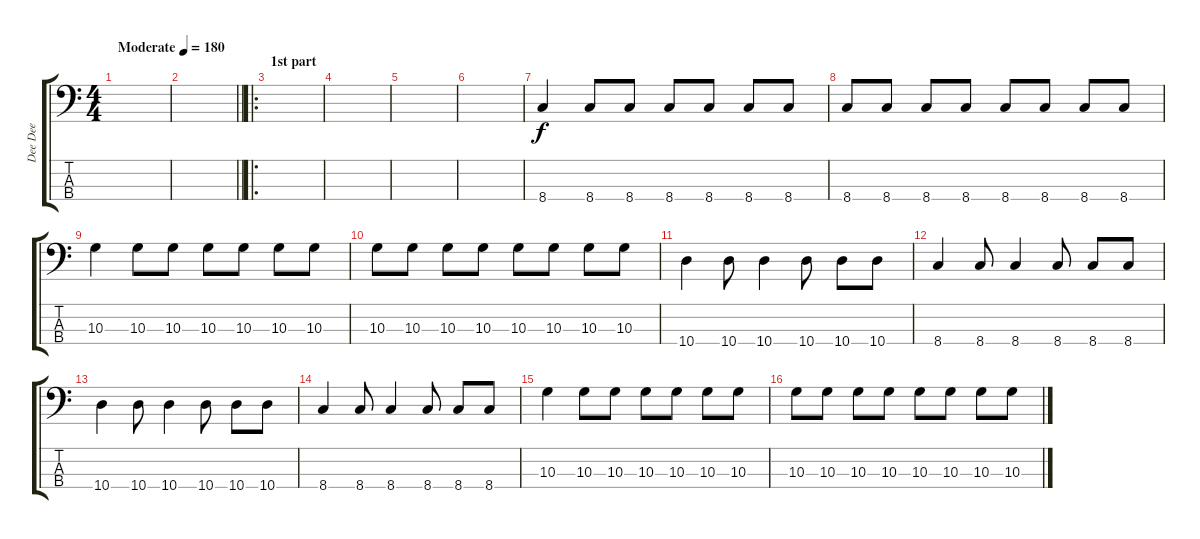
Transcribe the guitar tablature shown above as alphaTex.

\track ("Dee Dee" "Dee Dee") {instrument electricbassfinger}
\staff {score tabs}
\tuning (G2 D2 A1 E1) {hide}
\ts (4 4)
\tempo (180 "Moderate")
\clef f4
\ks c
|
\barLineRight lightlight
|
\ro
\section ("" "1st part")
|
|
|
|
8.4.4 8.4.8 8.4.8 8.4.8 8.4.8 8.4.8 8.4.8 |
8.4.8 8.4.8 8.4.8 8.4.8 8.4.8 8.4.8 8.4.8 8.4.8 |
10.3.4 10.3.8 10.3.8 10.3.8 10.3.8 10.3.8 10.3.8 |
10.3.8 10.3.8 10.3.8 10.3.8 10.3.8 10.3.8 10.3.8 10.3.8 |
10.4.4 10.4.8 10.4.4 10.4.8 10.4.8 10.4.8 |
8.4.4 8.4.8 8.4.4 8.4.8 8.4.8 8.4.8 |
10.4.4 10.4.8 10.4.4 10.4.8 10.4.8 10.4.8 |
8.4.4 8.4.8 8.4.4 8.4.8 8.4.8 8.4.8 |
10.3.4 10.3.8 10.3.8 10.3.8 10.3.8 10.3.8 10.3.8 |
10.3.8 10.3.8 10.3.8 10.3.8 10.3.8 10.3.8 10.3.8 10.3.8
